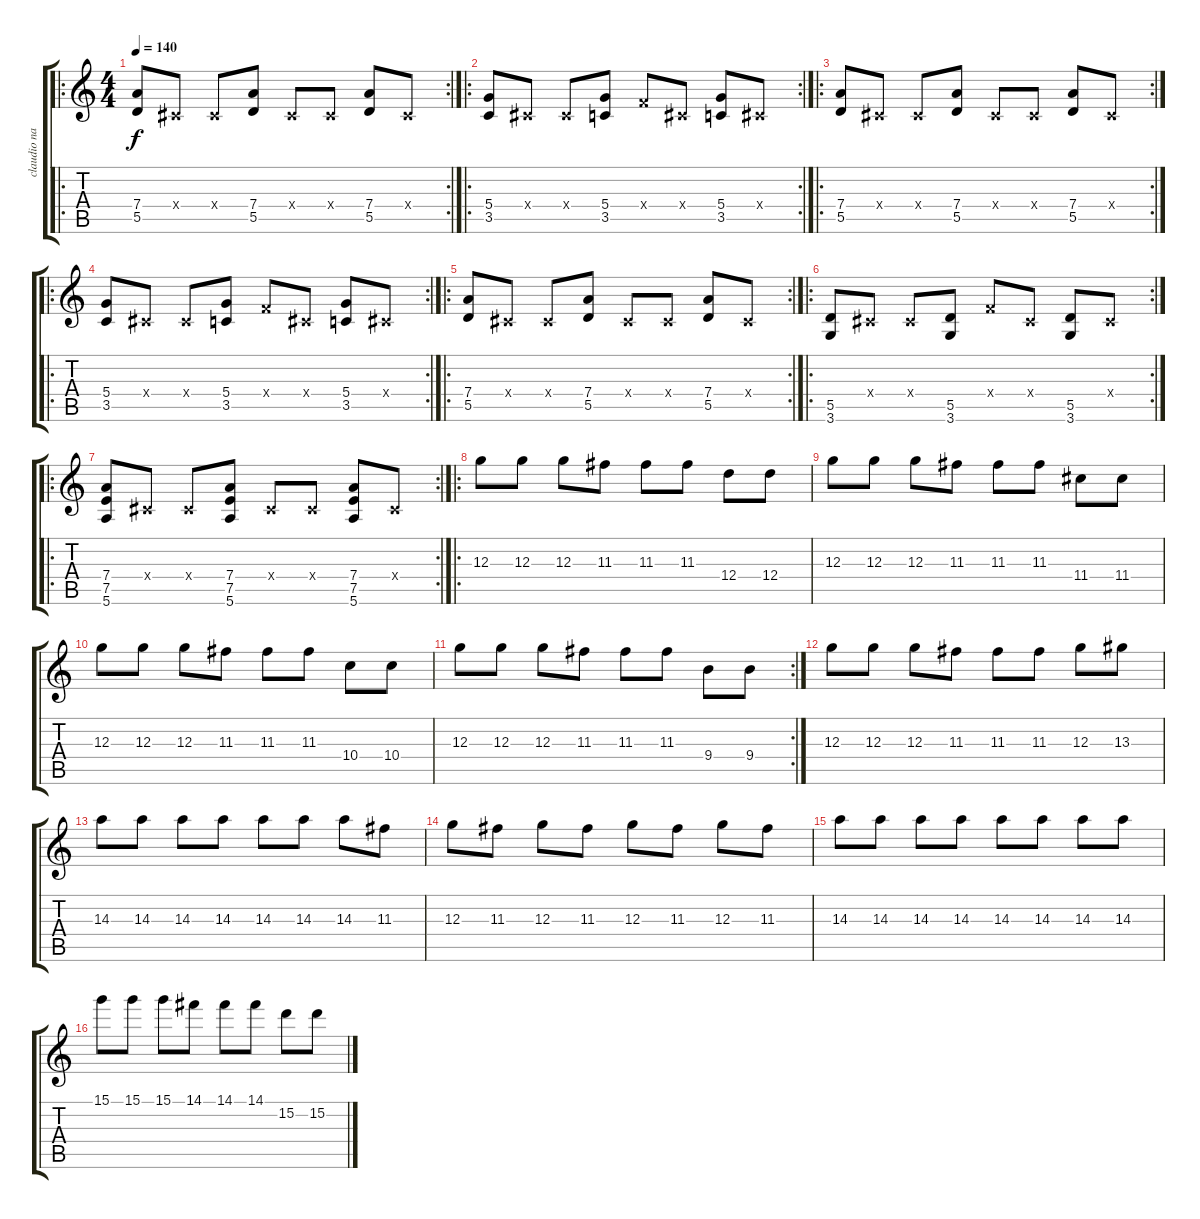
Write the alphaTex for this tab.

\track ("claudio narea" "claudio na") {instrument distortionguitar}
\staff {score tabs}
\tuning (E4 B3 G3 D3 A2 E2) {hide}
\ro
\rc 2
\ts (4 4)
\tempo 140
\clef g2
\ks c
(7.4 5.5).8{dy f} -1.4{x}.8 -1.4{x}.8 (7.4 5.5).8 -1.4{x}.8 -1.4{x}.8 (7.4 5.5).8 -1.4{x}.8 |
\ro
\rc 2
(5.4 3.5).8 -1.4{x}.8 -1.4{x}.8 (5.4 3.5).8 3.4{x}.8 -1.4{x}.8 (5.4 3.5).8 -1.4{x}.8 |
\ro
\rc 2
(7.4 5.5).8 -1.4{x}.8 -1.4{x}.8 (7.4 5.5).8 -1.4{x}.8 -1.4{x}.8 (7.4 5.5).8 -1.4{x}.8 |
\ro
\rc 2
(5.4 3.5).8 -1.4{x}.8 -1.4{x}.8 (5.4 3.5).8 3.4{x}.8 -1.4{x}.8 (5.4 3.5).8 -1.4{x}.8 |
\ro
\rc 2
(7.4 5.5).8 -1.4{x}.8 -1.4{x}.8 (7.4 5.5).8 -1.4{x}.8 -1.4{x}.8 (7.4 5.5).8 -1.4{x}.8 |
\ro
\rc 2
(5.5 3.6).8 -1.4{x}.8 -1.4{x}.8 (5.5 3.6).8 3.4{x}.8 -1.4{x}.8 (5.5 3.6).8 -1.4{x}.8 |
\ro
\rc 2
(7.4 7.5 5.6).8 -1.4{x}.8 -1.4{x}.8 (7.4 7.5 5.6).8 -1.4{x}.8 -1.4{x}.8 (7.4 7.5 5.6).8 -1.4{x}.8 |
\ro
12.3.8 12.3.8 12.3.8 11.3.8 11.3.8 11.3.8 12.4.8 12.4.8 |
12.3.8 12.3.8 12.3.8 11.3.8 11.3.8 11.3.8 11.4.8 11.4.8 |
12.3.8 12.3.8 12.3.8 11.3.8 11.3.8 11.3.8 10.4.8 10.4.8 |
\rc 2
12.3.8 12.3.8 12.3.8 11.3.8 11.3.8 11.3.8 9.4.8 9.4.8 |
12.3.8 12.3.8 12.3.8 11.3.8 11.3.8 11.3.8 12.3.8 13.3.8 |
14.3.8 14.3.8 14.3.8 14.3.8 14.3.8 14.3.8 14.3.8 11.3.8 |
12.3.8 11.3.8 12.3.8 11.3.8 12.3.8 11.3.8 12.3.8 11.3.8 |
14.3.8 14.3.8 14.3.8 14.3.8 14.3.8 14.3.8 14.3.8 14.3.8 |
15.1.8 15.1.8 15.1.8 14.1.8 14.1.8 14.1.8 15.2.8 15.2.8
